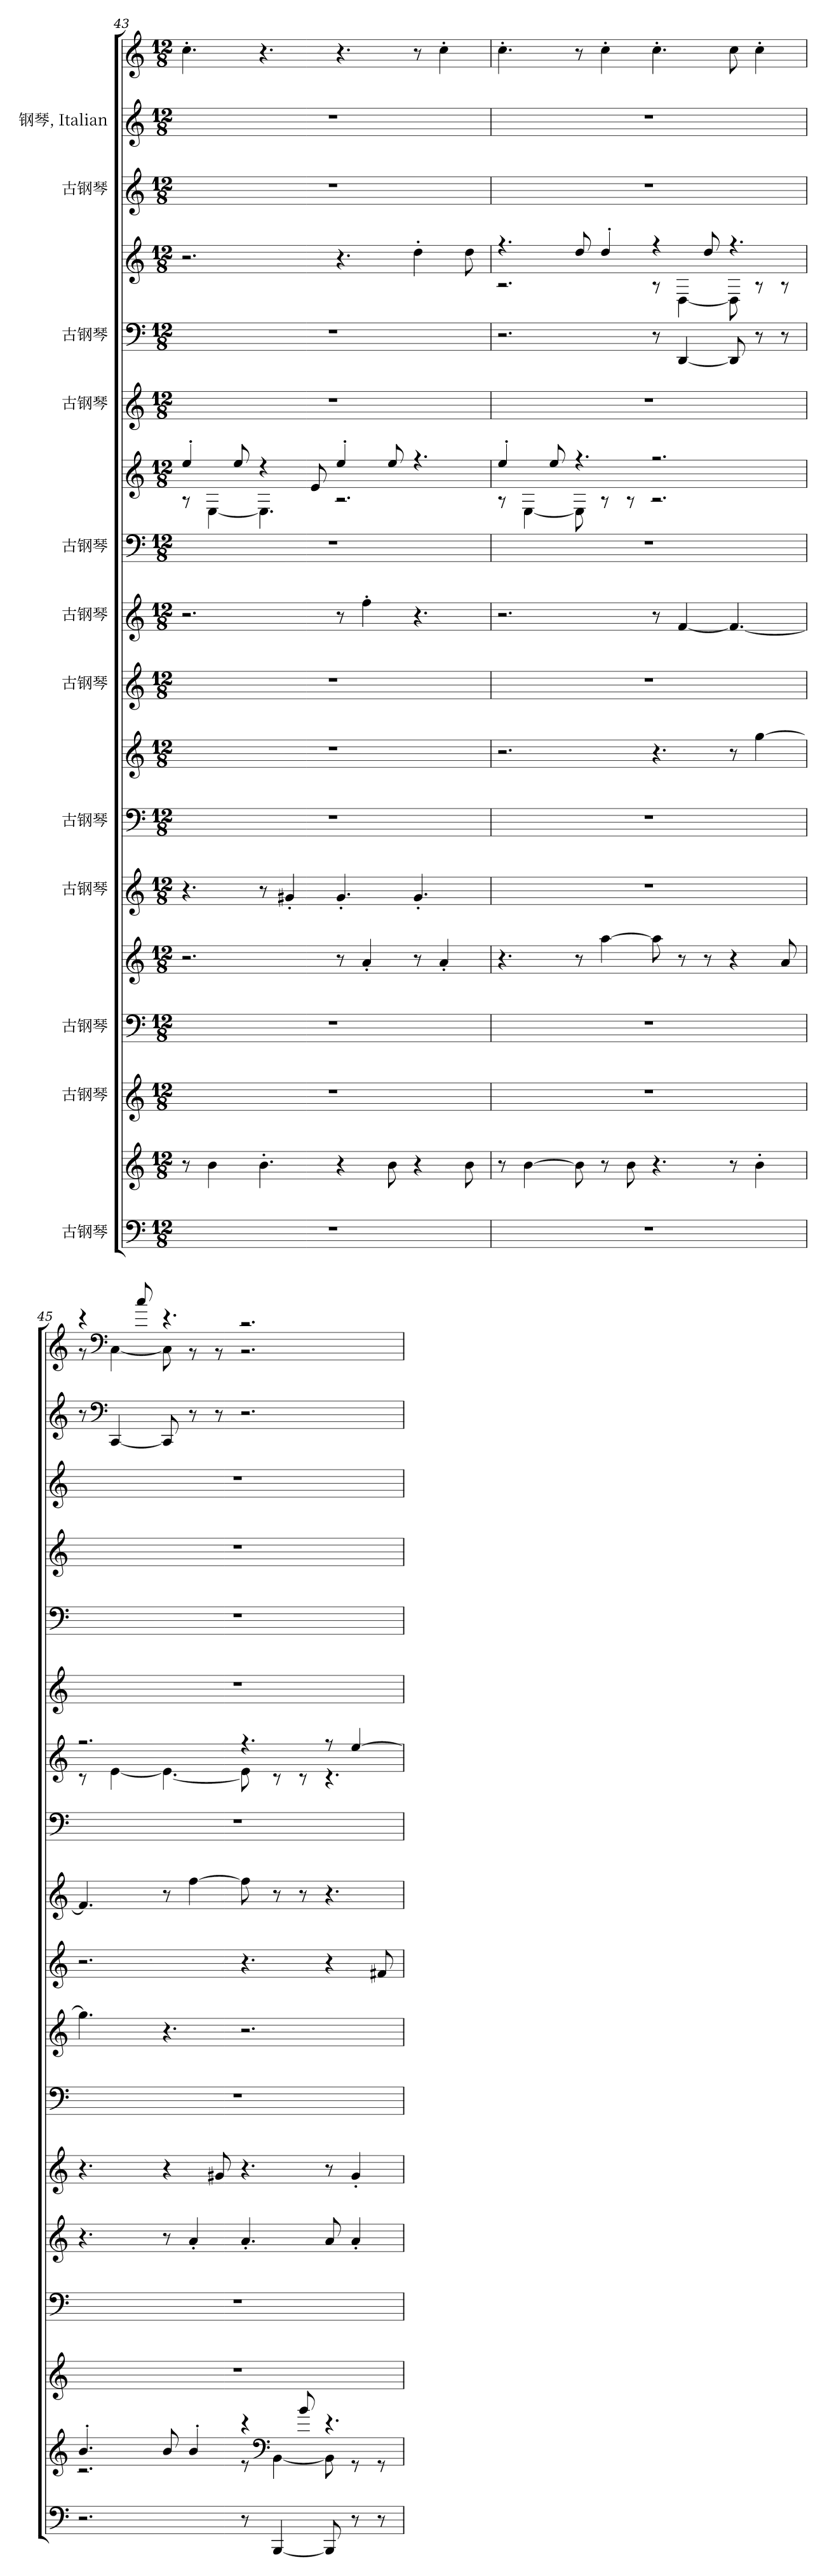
**kern	**kern	**kern	**kern	**kern	**kern	**kern	**kern	**kern	**kern	**kern	**kern	**kern	**kern	**kern	**kern	**kern	**kern
*part12	*part12	*part11	*part10	*part10	*part9	*part8	*part8	*part7	*part6	*part5	*part5	*part4	*part3	*part3	*part2	*part1	*part1
*staff18	*staff17	*staff16	*staff15	*staff14	*staff13	*staff12	*staff11	*staff10	*staff9	*staff8	*staff7	*staff6	*staff5	*staff4	*staff3	*staff2	*staff1
*I"古钢琴	*	*I"古钢琴	*I"古钢琴	*	*I"古钢琴	*I"古钢琴	*	*I"古钢琴	*I"古钢琴	*I"古钢琴	*	*I"古钢琴	*I"古钢琴	*	*I"古钢琴	*I"钢琴, Italian	*
*clefF4	*clefG2	*clefG2	*clefF4	*clefG2	*clefG2	*clefF4	*clefG2	*clefG2	*clefG2	*clefF4	*clefG2	*clefG2	*clefF4	*clefG2	*clefG2	*clefG2	*clefG2
*k[]	*k[]	*k[]	*k[]	*k[]	*k[]	*k[]	*k[]	*k[]	*k[]	*k[]	*k[]	*k[]	*k[]	*k[]	*k[]	*k[]	*k[]
*M12/8	*M12/8	*M12/8	*M12/8	*M12/8	*M12/8	*M12/8	*M12/8	*M12/8	*M12/8	*M12/8	*M12/8	*M12/8	*M12/8	*M12/8	*M12/8	*M12/8	*M12/8
=43	=43	=43	=43	=43	=43	=43	=43	=43	=43	=43	=43	=43	=43	=43	=43	=43	=43
*	*	*	*	*	*	*	*	*	*	*	*^	*	*	*	*	*	*
1.r	8r	1.r	1.r	2.r	4.r	1.r	1.r	1.r	2.r	1.r	4ee'/	8r	1.r	1.r	2.r	1.r	1.r	4.cc'\
.	4b\	.	.	.	.	.	.	.	.	.	.	[4E\	.	.	.	.	.	.
.	.	.	.	.	.	.	.	.	.	.	8ee/	.	.	.	.	.	.	.
.	4.b'\	.	.	.	8r	.	.	.	.	.	4r	4.E\]	.	.	.	.	.	4.r
.	.	.	.	.	4g#X'/	.	.	.	.	.	.	.	.	.	.	.	.	.
.	.	.	.	.	.	.	.	.	.	.	8e/	.	.	.	.	.	.	.
.	4r	.	.	8r	4.g#'/	.	.	.	8r	.	4ee'/	2.r	.	.	4.r	.	.	4.r
.	.	.	.	4a'/	.	.	.	.	4ff'\	.	.	.	.	.	.	.	.	.
.	8b\	.	.	.	.	.	.	.	.	.	8ee/	.	.	.	.	.	.	.
.	4r	.	.	8r	4.g#'/	.	.	.	4.r	.	4.r	.	.	.	4dd'\	.	.	8r
.	.	.	.	4a'/	.	.	.	.	.	.	.	.	.	.	.	.	.	4cc'\
.	8b\	.	.	.	.	.	.	.	.	.	.	.	.	.	8dd\	.	.	.
=44	=44	=44	=44	=44	=44	=44	=44	=44	=44	=44	=44	=44	=44	=44	=44	=44	=44	=44
*	*	*	*	*	*	*	*	*	*	*	*	*	*	*	*^	*	*	*
1.r	8r	1.r	1.r	4.r	1.r	1.r	2.r	1.r	2.r	1.r	4ee'/	8r	1.r	2.r	4.r	2.r	1.r	1.r	4.cc'\
.	[4b\	.	.	.	.	.	.	.	.	.	.	[4E\	.	.	.	.	.	.	.
.	.	.	.	.	.	.	.	.	.	.	8ee/	.	.	.	.	.	.	.	.
.	8b\]	.	.	8r	.	.	.	.	.	.	4.r	8E\]	.	.	8dd/	.	.	.	8r
.	8r	.	.	[4aa\	.	.	.	.	.	.	.	8r	.	.	4dd'/	.	.	.	4cc'\
.	8b\	.	.	.	.	.	.	.	.	.	.	8r	.	.	.	.	.	.	.
.	4.r	.	.	8aa\]	.	.	4.r	.	8r	.	2.r	2.r	.	8r	4r	8r	.	.	4.cc'\
.	.	.	.	8r	.	.	.	.	[4f/	.	.	.	.	[4DD/	.	[4D\	.	.	.
.	.	.	.	8r	.	.	.	.	.	.	.	.	.	.	8dd/	.	.	.	.
.	8r	.	.	4r	.	.	8r	.	4.f/_	.	.	.	.	8DD/]	4.r	8D\]	.	.	8cc\
.	4b'\	.	.	.	.	.	[4gg\	.	.	.	.	.	.	8r	.	8r	.	.	4cc'\
.	.	.	.	8a/	.	.	.	.	.	.	.	.	.	8r	.	8r	.	.	.
*	*	*	*	*	*	*	*	*	*	*	*	*	*	*	*v	*v	*	*	*
!!LO:PB:g=z
=45	=45	=45	=45	=45	=45	=45	=45	=45	=45	=45	=45	=45	=45	=45	=45	=45	=45	=45
*	*^	*	*	*	*	*	*	*	*	*	*	*	*	*	*	*	*	*^
2.r	4.b'/	2.r	1.r	1.r	4.r	4.r	1.r	4.gg\]	2.r	4.f/]	1.r	2.r	8r	1.r	1.r	1.r	1.r	8r	4r	8r
*	*	*	*	*	*	*	*	*	*	*	*	*	*	*	*	*	*	*clefF4	*clefF4	*
.	.	.	.	.	.	.	.	.	.	.	.	.	[4e\	.	.	.	.	[4CC/	.	[4C\
.	.	.	.	.	.	.	.	.	.	.	.	.	.	.	.	.	.	.	8cc/	.
.	8b/	.	.	.	8r	4r	.	4.r	.	8r	.	.	4.e\_	.	.	.	.	8CC/]	4.r	8C\]
.	4b'/	.	.	.	4a'/	.	.	.	.	[4ff\	.	.	.	.	.	.	.	8r	.	8r
.	.	.	.	.	.	8g#X/	.	.	.	.	.	.	.	.	.	.	.	8r	.	8r
8r	4r	8r	.	.	4.a'/	4.r	.	2.r	4.r	8ff\]	.	4.r	8e\]	.	.	.	.	2.r	2.r	2.r
*	*clefF4	*	*	*	*	*	*	*	*	*	*	*	*	*	*	*	*	*	*	*
[4BBB/	.	[4BB\	.	.	.	.	.	.	.	8r	.	.	8r	.	.	.	.	.	.	.
.	8b/	.	.	.	.	.	.	.	.	8r	.	.	8r	.	.	.	.	.	.	.
8BBB/]	4.r	8BB\]	.	.	8a/	8r	.	.	4r	4.r	.	8r	4.r	.	.	.	.	.	.	.
8r	.	8r	.	.	4a'/	4g#'/	.	.	.	.	.	[4ee/	.	.	.	.	.	.	.	.
8r	.	8r	.	.	.	.	.	.	8f#X/	.	.	.	.	.	.	.	.	.	.	.
*	*v	*v	*	*	*	*	*	*	*	*	*	*v	*v	*	*	*	*	*	*v	*v
=	=	=	=	=	=	=	=	=	=	=	=	=	=	=	=	=	=
*-	*-	*-	*-	*-	*-	*-	*-	*-	*-	*-	*-	*-	*-	*-	*-	*-	*-
